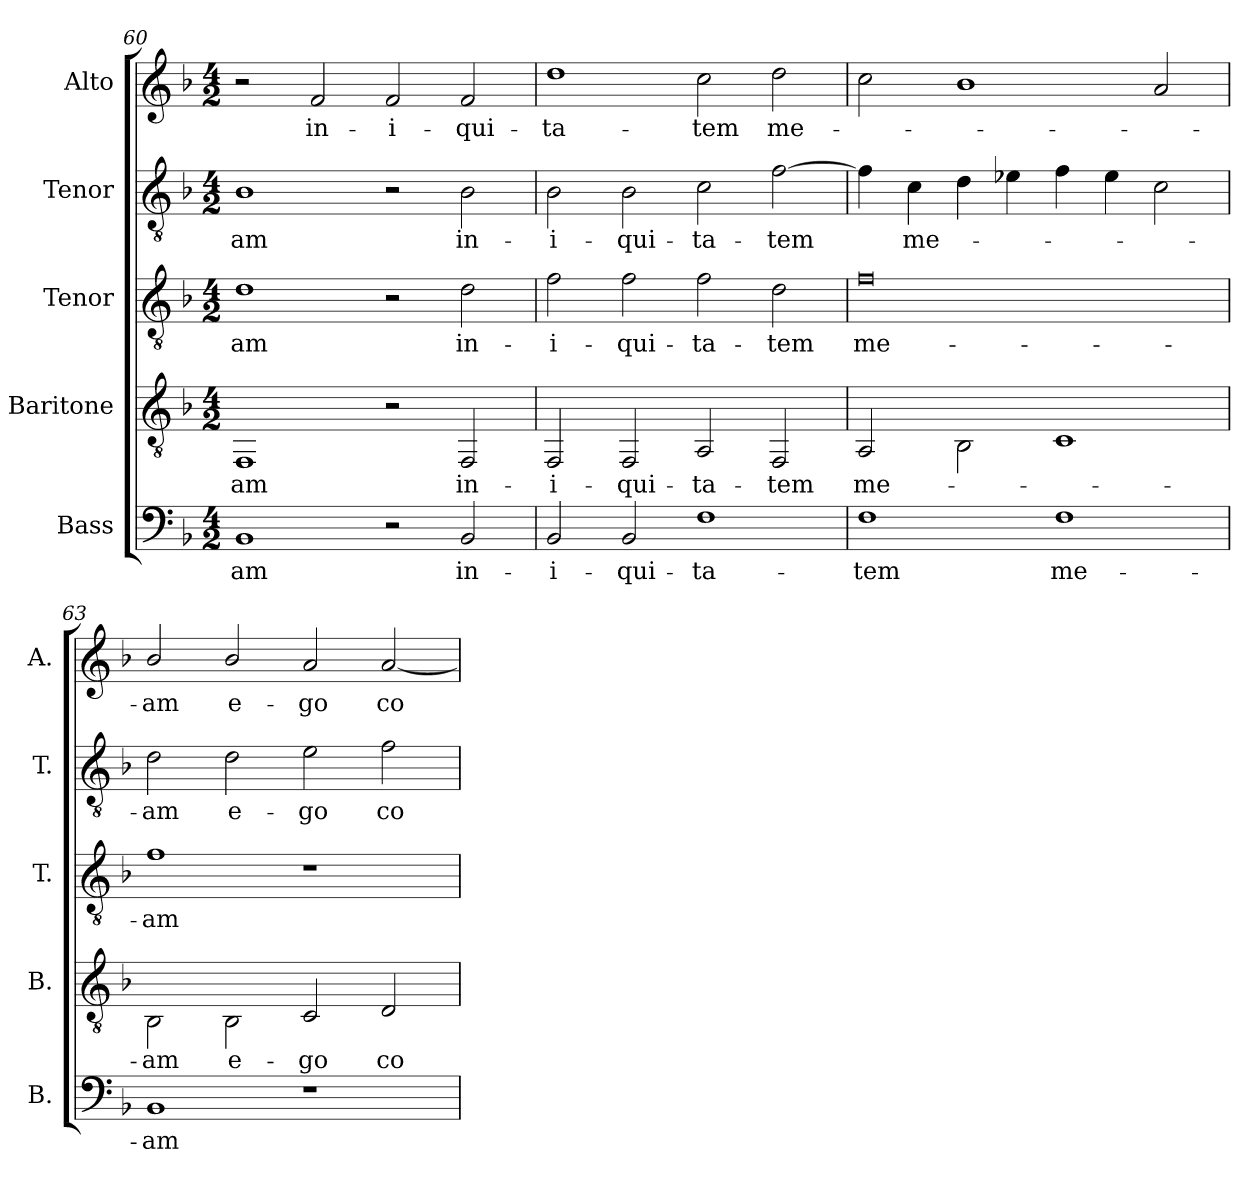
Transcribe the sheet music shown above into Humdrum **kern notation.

**kern	**text	**kern	**text	**kern	**text	**kern	**text	**kern	**text
*part5	*part5	*part4	*part4	*part3	*part3	*part2	*part2	*part1	*part1
*staff5	*staff5	*staff4	*staff4	*staff3	*staff3	*staff2	*staff2	*staff1	*staff1
*I"Bass	*	*I"Baritone	*	*I"Tenor	*	*I"Tenor	*	*I"Alto	*
*I'B.	*	*I'B.	*	*I'T.	*	*I'T.	*	*I'A.	*
*clefF4	*	*clefGv2	*	*clefGv2	*	*clefGv2	*	*clefG2	*
*	*	*	*	*ITrd7c12	*	*ITrd7c12	*	*	*
*k[b-]	*	*k[b-]	*	*k[b-]	*	*k[b-]	*	*k[b-]	*
*F:	*	*F:	*	*F:	*	*F:	*	*F:	*
*M4/2	*	*M4/2	*	*M4/2	*	*M4/2	*	*M4/2	*
=60	=60	=60	=60	=60	=60	=60	=60	=60	=60
!	!LO:LY:b:color=#000000	!	!	!	!	!	!	!	!
!	!	!	!LO:LY:b:color=#000000	!	!	!	!	!	!
!	!	!	!	!	!LO:LY:b:color=#000000	!	!	!	!
!	!	!	!	!	!	!	!LO:LY:b:color=#000000	!	!
1BB-i	-am	1FFi	-am	1Di	-am	1BB-i	-am	2r	.
!	!	!	!	!	!	!	!	!	!LO:LY:b:color=#000000
.	.	.	.	.	.	.	.	2fi/	in-
!	!	!	!	!	!	!	!	!	!LO:LY:b:color=#000000
2r	.	2r	.	2r	.	2r	.	2fi/	-i-
!	!LO:LY:b:color=#000000	!	!	!	!	!	!	!	!
!	!	!	!LO:LY:b:color=#000000	!	!	!	!	!	!
!	!	!	!	!	!LO:LY:b:color=#000000	!	!	!	!
!	!	!	!	!	!	!	!LO:LY:b:color=#000000	!	!
!	!	!	!	!	!	!	!	!	!LO:LY:b:color=#000000
2BB-i/	in-	2FFi/	in-	2Di\	in-	2BB-i\	in-	2fi/	-qui-
=61	=61	=61	=61	=61	=61	=61	=61	=61	=61
!	!LO:LY:b:color=#000000	!	!	!	!	!	!	!	!
!	!	!	!LO:LY:b:color=#000000	!	!	!	!	!	!
!	!	!	!	!	!LO:LY:b:color=#000000	!	!	!	!
!	!	!	!	!	!	!	!LO:LY:b:color=#000000	!	!
!	!	!	!	!	!	!	!	!	!LO:LY:b:color=#000000
2BB-i/	-i-	2FFi/	-i-	2Fi\	-i-	2BB-i\	-i-	1ddi	-ta-
!	!LO:LY:b:color=#000000	!	!	!	!	!	!	!	!
!	!	!	!LO:LY:b:color=#000000	!	!	!	!	!	!
!	!	!	!	!	!LO:LY:b:color=#000000	!	!	!	!
!	!	!	!	!	!	!	!LO:LY:b:color=#000000	!	!
2BB-i/	-qui-	2FFi/	-qui-	2Fi\	-qui-	2BB-i\	-qui-	.	.
!	!LO:LY:b:color=#000000	!	!	!	!	!	!	!	!
!	!	!	!LO:LY:b:color=#000000	!	!	!	!	!	!
!	!	!	!	!	!LO:LY:b:color=#000000	!	!	!	!
!	!	!	!	!	!	!	!LO:LY:b:color=#000000	!	!
!	!	!	!	!	!	!	!	!	!LO:LY:b:color=#000000
1Fi	-ta-	2AAi/	-ta-	2Fi\	-ta-	2Ci\	-ta-	2cci\	-tem
!	!	!	!LO:LY:b:color=#000000	!	!	!	!	!	!
!	!	!	!	!	!LO:LY:b:color=#000000	!	!	!	!
!	!	!	!	!	!	!	!LO:LY:b:color=#000000	!	!
!	!	!	!	!	!	!	!	!	!LO:LY:b:color=#000000
.	.	2FFi/	-tem	2Di\	-tem	[2Fi\	-tem	2ddi\	me-
=62	=62	=62	=62	=62	=62	=62	=62	=62	=62
!	!LO:LY:b:color=#000000	!	!	!	!	!	!	!	!
!	!	!	!LO:LY:b:color=#000000	!	!	!	!	!	!
!	!	!	!	!	!LO:LY:b:color=#000000	!	!	!	!
1Fi	-tem	2AAi/	me-	0Fi	me-	4Fi\]	.	2cci\	.
!	!	!	!	!	!	!	!LO:LY:b:color=#000000	!	!
.	.	.	.	.	.	4Ci\	me-	.	.
.	.	2BB-i\	.	.	.	4Di\	.	1b-i	.
.	.	.	.	.	.	4E-Xi\	.	.	.
!	!LO:LY:b:color=#000000	!	!	!	!	!	!	!	!
1Fi	me-	1Ci	.	.	.	4Fi\	.	.	.
.	.	.	.	.	.	4E-i\	.	.	.
.	.	.	.	.	.	2Ci\	.	2ai/	.
!!LO:LB:g=z
=63	=63	=63	=63	=63	=63	=63	=63	=63	=63
!	!LO:LY:b:color=#000000	!	!	!	!	!	!	!	!
!	!	!	!LO:LY:b:color=#000000	!	!	!	!	!	!
!	!	!	!	!	!LO:LY:b:color=#000000	!	!	!	!
!	!	!	!	!	!	!	!LO:LY:b:color=#000000	!	!
!	!	!	!	!	!	!	!	!	!LO:LY:b:color=#000000
1BB-i	-am	2BB-i\	-am	1Fi	-am	2Di\	-am	2b-i/	-am
!	!	!	!LO:LY:b:color=#000000	!	!	!	!	!	!
!	!	!	!	!	!	!	!LO:LY:b:color=#000000	!	!
!	!	!	!	!	!	!	!	!	!LO:LY:b:color=#000000
.	.	2BB-i\	e-	.	.	2Di\	e-	2b-i/	e-
!	!	!	!LO:LY:b:color=#000000	!	!	!	!	!	!
!	!	!	!	!	!	!	!LO:LY:b:color=#000000	!	!
!	!	!	!	!	!	!	!	!	!LO:LY:b:color=#000000
1r	.	2Ci/	-go	1r	.	2Ei\	-go	2ai/	-go
!	!	!	!LO:LY:b:color=#000000	!	!	!	!	!	!
!	!	!	!	!	!	!	!LO:LY:b:color=#000000	!	!
!	!	!	!	!	!	!	!	!	!LO:LY:b:color=#000000
.	.	2Di/	co-	.	.	2Fi\	co-	[2ai/	co-
=	=	=	=	=	=	=	=	=	=
*-	*-	*-	*-	*-	*-	*-	*-	*-	*-
